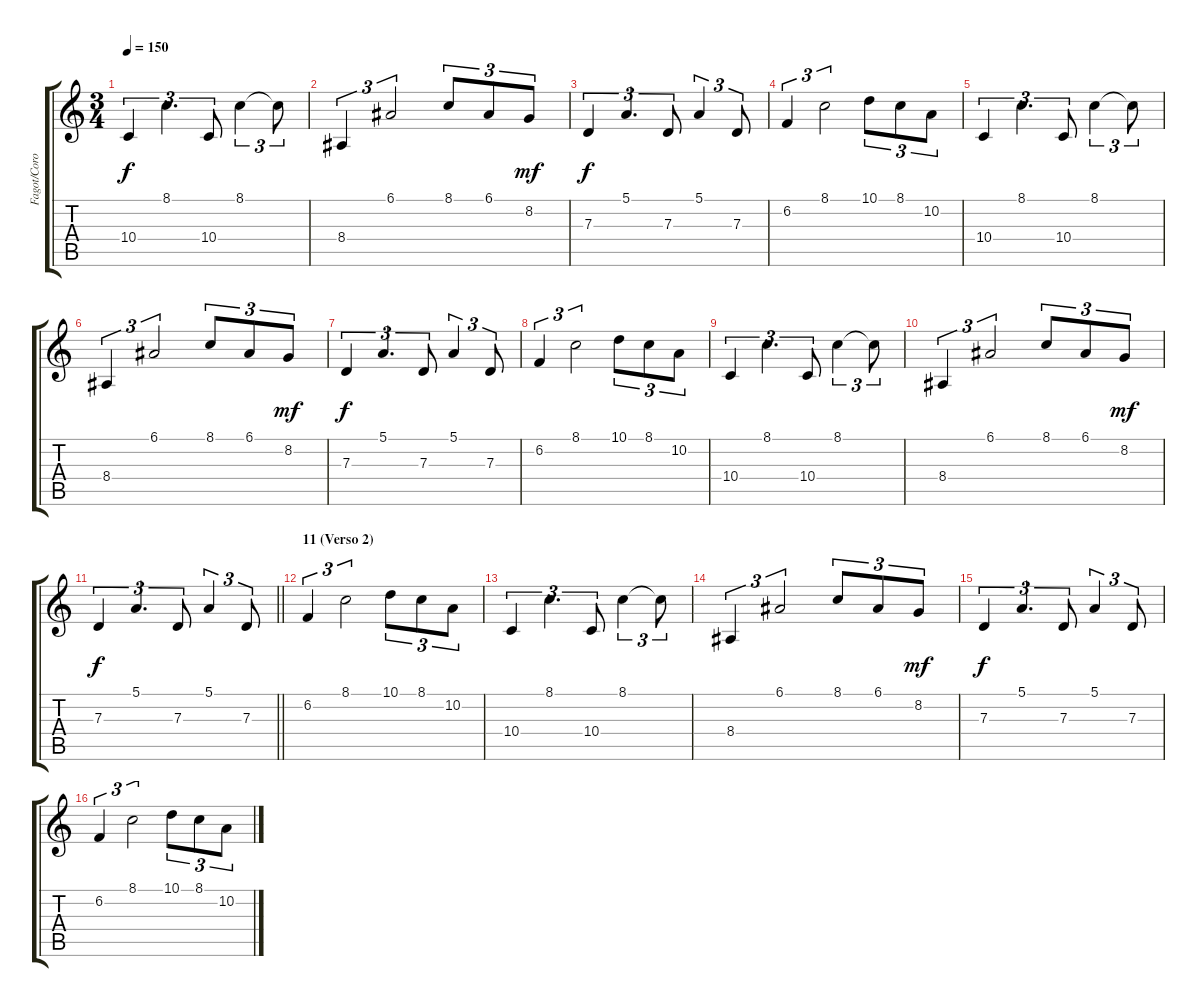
\track ("Fagot/Coro" "Fagot/Coro") {instrument clarinet}
\staff {score tabs}
\tuning (E4 B3 G3 D3 A2 E2) {hide}
\ts (3 4)
\tempo 150
\clef g2
\ks c
10.4.4{tu (3 2) dy f} 8.1.4{d tu (3 2)} 10.4.8{tu (3 2)} 8.1.4{tu (3 2)} 8.1{t}.8{tu (3 2)} |
8.4.4{tu (3 2)} 6.1.2{tu (3 2)} 8.1.8{tu (3 2)} 6.1.8{tu (3 2)} 8.2.8{tu (3 2) dy mf} |
7.3.4{tu (3 2) dy f} 5.1.4{d tu (3 2)} 7.3.8{tu (3 2)} 5.1.4{tu (3 2)} 7.3.8{tu (3 2)} |
6.2.4{tu (3 2)} 8.1.2{tu (3 2)} 10.1.8{tu (3 2)} 8.1.8{tu (3 2)} 10.2.8{tu (3 2)} |
10.4.4{tu (3 2)} 8.1.4{d tu (3 2)} 10.4.8{tu (3 2)} 8.1.4{tu (3 2)} 8.1{t}.8{tu (3 2)} |
8.4.4{tu (3 2)} 6.1.2{tu (3 2)} 8.1.8{tu (3 2)} 6.1.8{tu (3 2)} 8.2.8{tu (3 2) dy mf} |
7.3.4{tu (3 2) dy f} 5.1.4{d tu (3 2)} 7.3.8{tu (3 2)} 5.1.4{tu (3 2)} 7.3.8{tu (3 2)} |
6.2.4{tu (3 2)} 8.1.2{tu (3 2)} 10.1.8{tu (3 2)} 8.1.8{tu (3 2)} 10.2.8{tu (3 2)} |
10.4.4{tu (3 2)} 8.1.4{d tu (3 2)} 10.4.8{tu (3 2)} 8.1.4{tu (3 2)} 8.1{t}.8{tu (3 2)} |
8.4.4{tu (3 2)} 6.1.2{tu (3 2)} 8.1.8{tu (3 2)} 6.1.8{tu (3 2)} 8.2.8{tu (3 2) dy mf} |
\barLineRight lightlight
7.3.4{tu (3 2) dy f} 5.1.4{d tu (3 2)} 7.3.8{tu (3 2)} 5.1.4{tu (3 2)} 7.3.8{tu (3 2)} |
\section ("" "11 (Verso 2)")
6.2.4{tu (3 2)} 8.1.2{tu (3 2)} 10.1.8{tu (3 2)} 8.1.8{tu (3 2)} 10.2.8{tu (3 2)} |
10.4.4{tu (3 2)} 8.1.4{d tu (3 2)} 10.4.8{tu (3 2)} 8.1.4{tu (3 2)} 8.1{t}.8{tu (3 2)} |
8.4.4{tu (3 2)} 6.1.2{tu (3 2)} 8.1.8{tu (3 2)} 6.1.8{tu (3 2)} 8.2.8{tu (3 2) dy mf} |
7.3.4{tu (3 2) dy f} 5.1.4{d tu (3 2)} 7.3.8{tu (3 2)} 5.1.4{tu (3 2)} 7.3.8{tu (3 2)} |
6.2.4{tu (3 2)} 8.1.2{tu (3 2)} 10.1.8{tu (3 2)} 8.1.8{tu (3 2)} 10.2.8{tu (3 2)}
